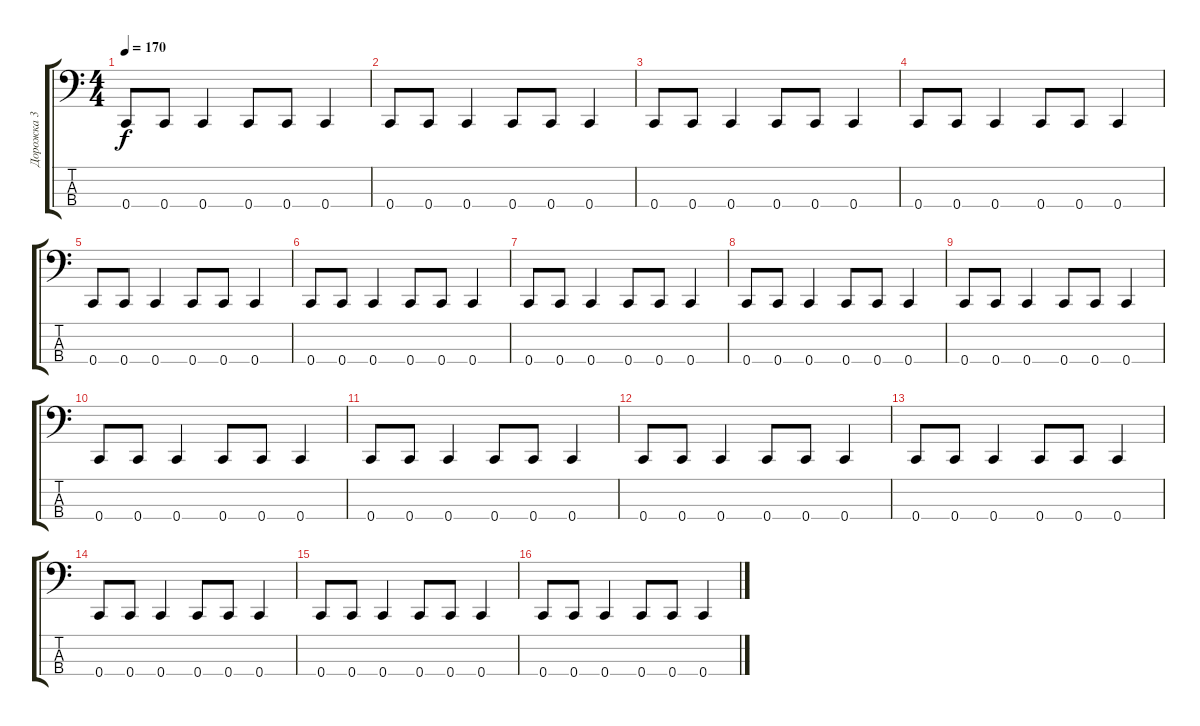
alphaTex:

\track ("Дорожка 3" "Дорожка 3") {instrument electricbassfinger}
\staff {score tabs}
\tuning (F2 C2 G1 C1) {hide}
\ts (4 4)
\tempo 170
\clef f4
\ks c
0.4.8{dy f} 0.4.8 0.4.4 0.4.8 0.4.8 0.4.4 |
0.4.8 0.4.8 0.4.4 0.4.8 0.4.8 0.4.4 |
0.4.8 0.4.8 0.4.4 0.4.8 0.4.8 0.4.4 |
0.4.8 0.4.8 0.4.4 0.4.8 0.4.8 0.4.4 |
0.4.8 0.4.8 0.4.4 0.4.8 0.4.8 0.4.4 |
0.4.8 0.4.8 0.4.4 0.4.8 0.4.8 0.4.4 |
0.4.8 0.4.8 0.4.4 0.4.8 0.4.8 0.4.4 |
0.4.8 0.4.8 0.4.4 0.4.8 0.4.8 0.4.4 |
0.4.8 0.4.8 0.4.4 0.4.8 0.4.8 0.4.4 |
0.4.8 0.4.8 0.4.4 0.4.8 0.4.8 0.4.4 |
0.4.8 0.4.8 0.4.4 0.4.8 0.4.8 0.4.4 |
0.4.8 0.4.8 0.4.4 0.4.8 0.4.8 0.4.4 |
0.4.8 0.4.8 0.4.4 0.4.8 0.4.8 0.4.4 |
0.4.8 0.4.8 0.4.4 0.4.8 0.4.8 0.4.4 |
0.4.8 0.4.8 0.4.4 0.4.8 0.4.8 0.4.4 |
0.4.8 0.4.8 0.4.4 0.4.8 0.4.8 0.4.4
